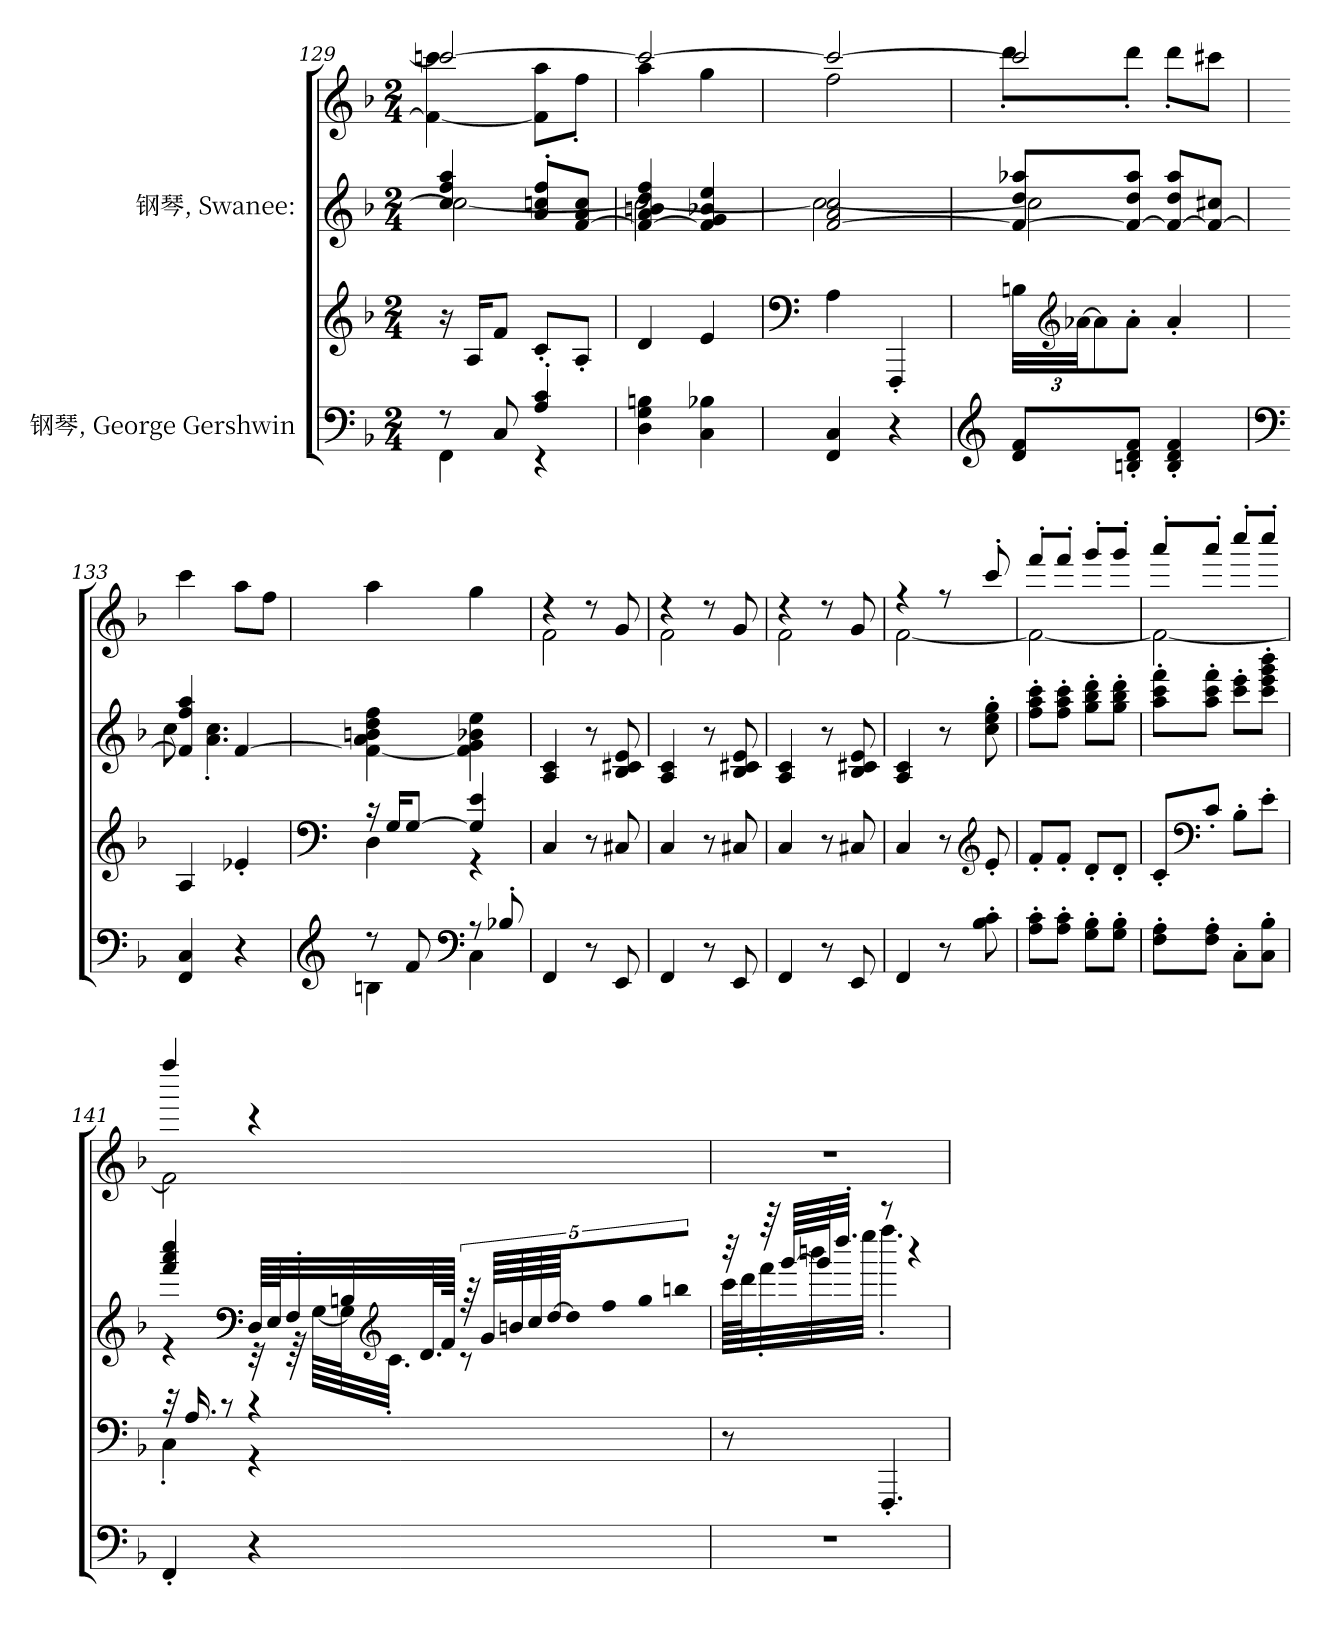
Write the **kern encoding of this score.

**kern	**kern	**kern	**kern
*part2	*part2	*part1	*part1
*staff4	*staff3	*staff2	*staff1
*I"钢琴, George Gershwin	*	*I"钢琴, Swanee:	*
*clefF4	*clefG2	*clefG2	*clefG2
*k[b-]	*k[b-]	*k[b-]	*k[b-]
*M2/4	*M2/4	*M2/4	*M2/4
=129	=129	=129	=129
*^	*	*^	*^
8r	4FF\	16r	4cc/ 4ff/ 4aa/	2cc#\_	2ccc#/_	4f\_ 4cccn\
.	.	16A/KL	.	.	.	.
8C/	.	8f/J	.	.	.	.
4A/' 4c/'	4r	8c'/L	8a/' 8ccn/' 8ff/'L	.	.	8f\] 8aa\L
.	.	8A'/J	[8f/ 8a/ 8cc/J	.	.	8ff'\J
*v	*v	*	*	*	*	*
=130	=130	=130	=130	=130	=130
4D\ 4G\ 4Bn\	4d/	4f/_ 4a/ 4bn/ 4dd/ 4ff/	2cc#\_	2ccc#/_	4aa\
4C\ 4B-X\	4e/	4f/] 4g/ 4b-X/ 4ee/	.	.	4gg\
=131	=131	=131	=131	=131	=131
*	*clefF4	*	*	*	*
4FF/ 4C/	4A\	[2f/ 2a/ 2cc/	2cc#\_	2ccc#/_	2ff\
4r	4FFF'/	.	.	.	.
!!LO:LB:g=z	!!
=132	=132	=132	=132	=132	=132
*clefG2	*	*	*	*	*
*	*Xbrackettup	*	*	*	*
8d/ 8f/L	48Bn\LLL	8f/_ 8dd/ 8aa-X/L	2cc#\]	2ccc#/]	8ddd'\L
*	*clefG2	*	*	*	*
.	[48a-X\JJ	.	.	.	.
.	12a-\]	.	.	.	.
8Bn/' 8d/' 8f/'J	8a-'\J	8f/_ 8dd/ 8aa-/J	.	.	8ddd'\J
4B/' 4d/' 4f/'	4a-'/	8f/_ 8dd/ 8aa-/L	.	.	8ddd'\L
.	.	8f/_ 8cc#X/J	.	.	8ccc#X\J
*	*	*	*	*v	*v
=133	=133	=133	=133	=133
*clefF4	*	*	*	*
4FF/ 4C/	4A/	4f/] 4ff/ 4aa/	8cc\	4ccc\
.	.	.	4.a\' 4.cc\'	.
4r	4e-X'/	[4f/	.	8aa\L
.	.	.	.	8ff\J
*	*	*v	*v	*
=134	=134	=134	=134
*clefG2	*clefF4	*	*
*^	*^	*	*
8r	4Bn\	16r	4D\	4f\_ 4a\ 4bn\ 4dd\ 4ff\	4aa\
.	.	16G/KL	.	.	.
8f/	.	[8G/J	.	.	.
*clefF4	*	*	*	*	*
8r	4C\	4G/] 4e/	4r	4f\] 4g\ 4b-X\ 4ee\	4gg\
8B-X'/	.	.	.	.	.
*v	*v	*	*	*	*
*	*v	*v	*	*
=135	=135	=135	=135
*	*	*	*^
4FF/	4C/	4A/ 4c/	4r	2f\
8r	8r	8r	8r	.
8EE/	8C#X/	8B-/ 8c#X/ 8e/	8g/	.
=136	=136	=136	=136	=136
4FF/	4C/	4A/ 4c/	4r	2f\
8r	8r	8r	8r	.
8EE/	8C#X/	8B-/ 8c#X/ 8e/	8g/	.
!!LO:LB:g=z	!!
=137	=137	=137	=137	=137
4FF/	4C/	4A/ 4c/	4r	2f\
8r	8r	8r	8r	.
8EE/	8C#X/	8B-/ 8c#X/ 8e/	8g/	.
=138	=138	=138	=138	=138
4FF/	4C/	4A/ 4c/	4r	[2f\
8r	8r	8r	8r	.
*	*clefG2	*	*	*
8B-\' 8c\'	8e'/	8cc\' 8ee\' 8gg\'	8ccc'/	.
=139	=139	=139	=139	=139
8A\' 8c\'L	8f'/L	8ff\' 8aa\' 8ccc\'L	8fff'/L	2f\_
8A\' 8c\'J	8f'/J	8ff\' 8aa\' 8ccc\'J	8fff'/J	.
8G\' 8B-\'L	8d'/L	8gg\' 8bb-\' 8ddd\'L	8ggg'/L	.
8G\' 8B-\'J	8d'/J	8gg\' 8bb-\' 8ddd\'J	8ggg'/J	.
=140	=140	=140	=140	=140
8F\' 8A\'L	8c'/L	8aa\' 8ccc\' 8fff\'L	8aaa'/L	2f\_
*	*clefF4	*	*	*
8F\' 8A\'J	8c'/J	8aa\' 8ccc\' 8fff\'J	8aaa'/J	.
8C'\L	8B-'\L	8ccc\' 8eee\'L	8cccc'/L	.
8C\' 8B-\'J	8e'\J	8ccc\' 8eee\' 8ggg\' 8bbb-\'J	8cccc'/J	.
!!LO:PB:g=z	!!
=141	=141	=141	=141	=141
*	*^	*^	*	*
4FF'/	32r	4C'\	4fff/ 4aaa/ 4cccc/	4r	4ffff/	2f\]
.	16.A/	.	.	.	.	.
.	8r	.	.	.	.	.
*	*	*	*clefF4	*	*	*
4r	4r	4r	64D/LLLL	32r	4r	.
.	.	.	64E/J	.	.	.
.	.	.	32F'/	64r	.	.
.	.	.	.	[64G\LLLL	.	.
.	.	.	32Bn/	64G\J]	.	.
*	*	*	*clefG2	*	*	*
.	.	.	.	32.c'\JJJ	.	.
.	.	.	64.d/L	.	.	.
.	.	.	128f/JJJJk	.	.	.
.	.	.	80r	8r	.	.
.	.	.	80g/LLLL	.	.	.
.	.	.	80bn/	.	.	.
.	.	.	80cc/	.	.	.
.	.	.	[80dd/	.	.	.
.	.	.	64dd/]	.	.	.
.	.	.	64ff/	.	.	.
.	.	.	64gg/	.	.	.
.	.	.	64bbn/JJJJ	.	.	.
*	*v	*v	*	*	*v	*v
=142	=142	=142	=142	=142
2r	8r	32r	64ccc\LLLL	2r
.	.	.	64ddd\J	.
.	.	64r	32fff'\	.
.	.	[64ggg/LLLL	.	.
.	.	64ggg/J]	32bbbn\	.
.	.	32.dddd'/JJJ	.	.
.	.	.	32eeee\JJJ	.
.	4.FFF'/	8r	4.ffff'\	.
.	.	4r	.	.
*	*	*v	*v	*
=	=	=	=
*-	*-	*-	*-
